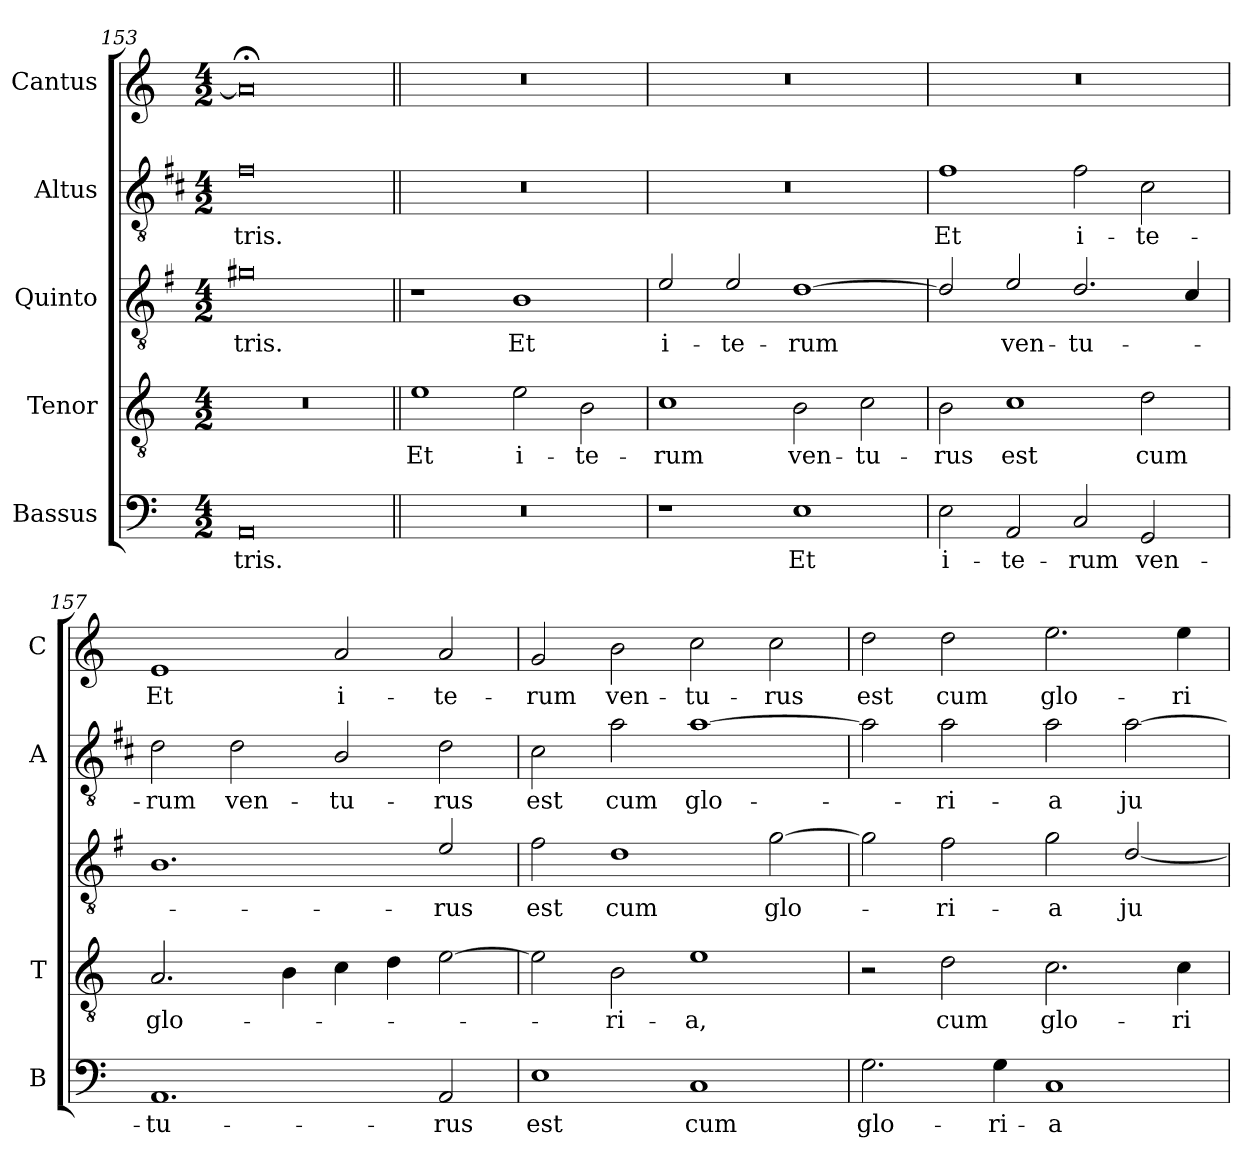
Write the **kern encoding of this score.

**kern	**text	**kern	**text	**kern	**text	**kern	**text	**kern	**text
*part5	*part5	*part4	*part4	*part3	*part3	*part2	*part2	*part1	*part1
*staff5	*staff5	*staff4	*staff4	*staff3	*staff3	*staff2	*staff2	*staff1	*staff1
*I"Bassus	*	*I"Tenor	*	*I"Quinto	*	*I"Altus	*	*I"Cantus	*
*I'B	*	*I'T	*	*	*	*I'A	*	*I'C	*
*clefF4	*	*clefGv2	*	*clefGv2	*	*clefGv2	*	*clefG2	*
*	*	*	*	*ITrd4c7	*	*ITrd1c2	*	*	*
*k[]	*	*k[]	*	*k[]	*	*k[]	*	*k[]	*
*C:	*	*C:	*	*C:	*	*C:	*	*C:	*
*M4/2	*	*M4/2	*	*M4/2	*	*M4/2	*	*M4/2	*
=153	=153	=153	=153	=153	=153	=153	=153	=153	=153
!	!LO:LY:b	!	!	!	!LO:LY:b	!	!LO:LY:b	!	!
0AA	-tris.	0r	.	0c#X	-tris.	0e	-tris.	0a;<]	.
=154||	=154||	=154||	=154||	=154||	=154||	=154||	=154||	=154||	=154||
!	!	!	!LO:LY:b	!	!	!	!	!	!
0r	.	1e	Et	1r	.	0r	.	0r	.
!	!	!	!LO:LY:b	!	!LO:LY:b	!	!	!	!
.	.	2e\	i-	1E	Et	.	.	.	.
!	!	!	!LO:LY:b	!	!	!	!	!	!
.	.	2B\	-te-	.	.	.	.	.	.
=155	=155	=155	=155	=155	=155	=155	=155	=155	=155
!	!	!	!LO:LY:b	!	!LO:LY:b	!	!	!	!
1r	.	1c	-rum	2A/	i-	0r	.	0r	.
!	!	!	!	!	!LO:LY:b	!	!	!	!
.	.	.	.	2A/	-te-	.	.	.	.
!	!LO:LY:b	!	!LO:LY:b	!	!LO:LY:b	!	!	!	!
1E	Et	2B\	ven-	[1G	-rum	.	.	.	.
!	!	!	!LO:LY:b	!	!	!	!	!	!
.	.	2c\	-tu-	.	.	.	.	.	.
!!LO:LB:g=z
=156	=156	=156	=156	=156	=156	=156	=156	=156	=156
!	!LO:LY:b	!	!LO:LY:b	!	!	!	!LO:LY:b	!	!
2E\	i-	2B\	-rus	2G/]	.	1e	Et	0r	.
!	!LO:LY:b	!	!LO:LY:b	!	!LO:LY:b	!	!	!	!
2AA/	-te-	1c	est	2A/	ven-	.	.	.	.
!	!LO:LY:b	!	!	!	!LO:LY:b	!	!LO:LY:b	!	!
2C/	-rum	.	.	2.G/	-tu-	2e\	i-	.	.
!	!LO:LY:b	!	!LO:LY:b	!	!	!	!LO:LY:b	!	!
2GG/	ven-	2d\	cum	.	.	2B\	-te-	.	.
.	.	.	.	4F/	.	.	.	.	.
=157	=157	=157	=157	=157	=157	=157	=157	=157	=157
!	!LO:LY:b	!	!LO:LY:b	!	!	!	!LO:LY:b	!	!LO:LY:b
1.AA	-tu-	2.A/	glo-	1.E	.	2c\	-rum	1e	Et
!	!	!	!	!	!	!	!LO:LY:b	!	!
.	.	.	.	.	.	2c\	ven-	.	.
.	.	4B\	.	.	.	.	.	.	.
!	!	!	!	!	!	!	!LO:LY:b	!	!LO:LY:b
.	.	4c\	.	.	.	2A/	-tu-	2a/	i-
.	.	4d\	.	.	.	.	.	.	.
!	!LO:LY:b	!	!	!	!LO:LY:b	!	!LO:LY:b	!	!LO:LY:b
2AA/	-rus	[2e\	.	2A/	-rus	2c\	-rus	2a/	-te-
=158	=158	=158	=158	=158	=158	=158	=158	=158	=158
!	!LO:LY:b	!	!	!	!LO:LY:b	!	!LO:LY:b	!	!LO:LY:b
1E	est	2e\]	.	2B\	est	2B\	est	2g/	-rum
!	!	!	!LO:LY:b	!	!LO:LY:b	!	!LO:LY:b	!	!LO:LY:b
.	.	2B\	-ri-	1G	cum	2g\	cum	2b\	ven-
!	!LO:LY:b	!	!LO:LY:b	!	!	!	!LO:LY:b	!	!LO:LY:b
1C	cum	1e	-a,	.	.	[1g	glo-	2cc\	-tu-
!	!	!	!	!	!LO:LY:b	!	!	!	!LO:LY:b
.	.	.	.	[2c\	glo-	.	.	2cc\	-rus
=159	=159	=159	=159	=159	=159	=159	=159	=159	=159
!	!LO:LY:b	!	!	!	!	!	!	!	!LO:LY:b
2.G\	glo-	2r	.	2c\]	.	2g\]	.	2dd\	est
!	!	!	!LO:LY:b	!	!LO:LY:b	!	!LO:LY:b	!	!LO:LY:b
.	.	2d\	cum	2B\	-ri-	2g\	-ri-	2dd\	cum
!	!LO:LY:b	!	!	!	!	!	!	!	!
4G\	-ri-	.	.	.	.	.	.	.	.
!	!LO:LY:b	!	!LO:LY:b	!	!LO:LY:b	!	!LO:LY:b	!	!LO:LY:b
1C	-a	2.c\	glo-	2c\	-a	2g\	-a	2.ee\	glo-
!	!	!	!	!	!LO:LY:b	!	!LO:LY:b	!	!
.	.	.	.	[2G/	ju-	[2g\	ju-	.	.
!	!	!	!LO:LY:b	!	!	!	!	!	!LO:LY:b
.	.	4c\	-ri-	.	.	.	.	4ee\	-ri-
=	=	=	=	=	=	=	=	=	=
*-	*-	*-	*-	*-	*-	*-	*-	*-	*-
